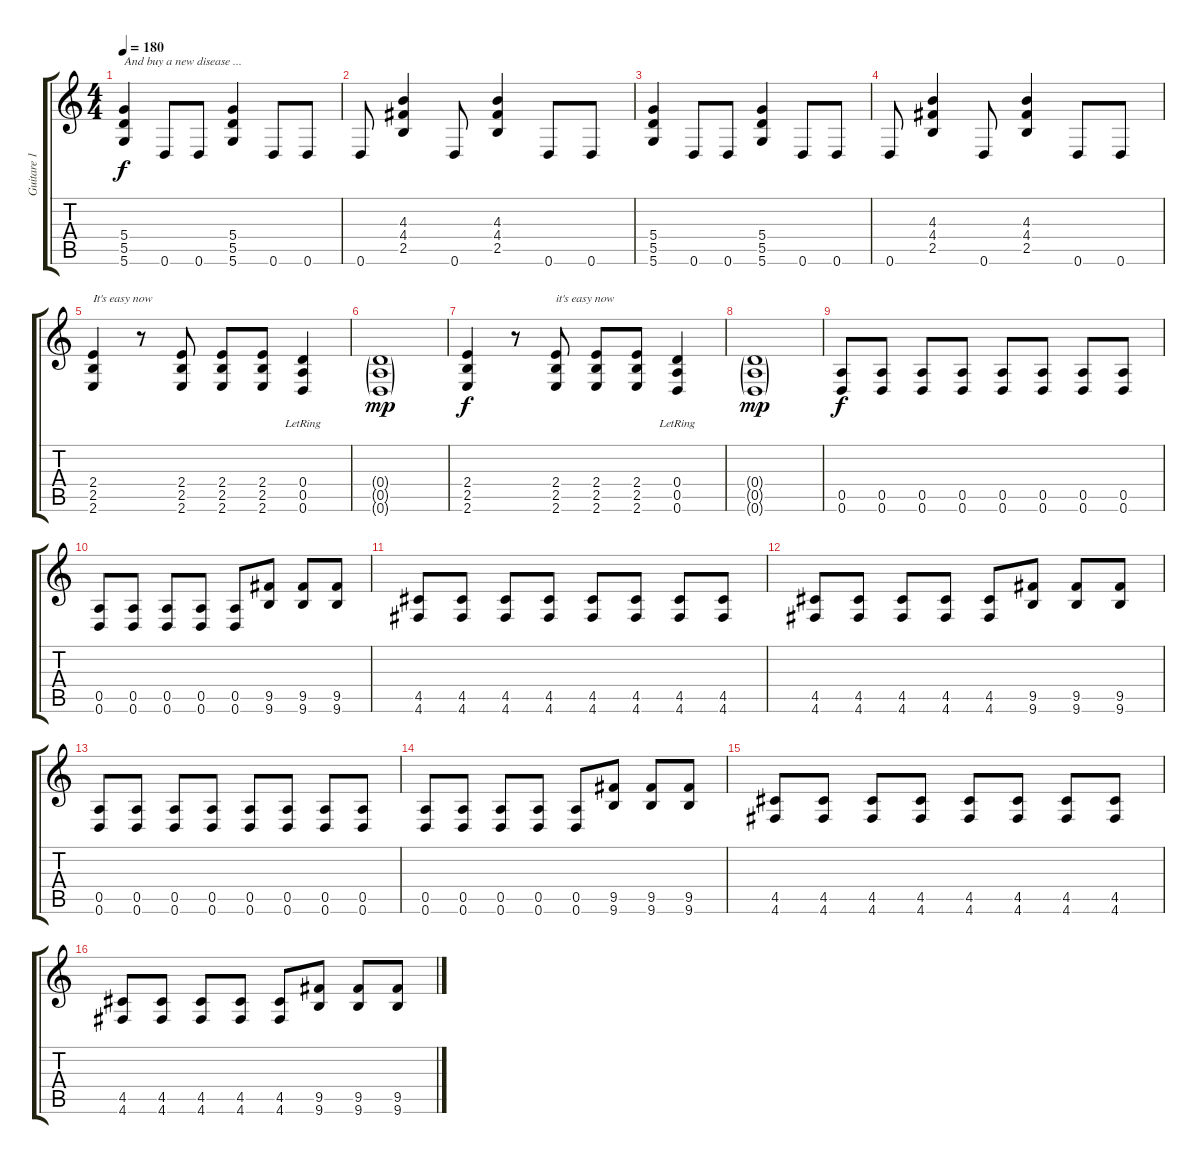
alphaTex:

\track ("Guitare 1" "Guitare 1") {instrument distortionguitar}
\staff {score tabs}
\tuning (E4 B3 G3 D3 A2 D2) {hide}
\ts (4 4)
\tempo 180
\clef g2
\ks c
(5.4 5.5 5.6).4{txt "And buy a new disease ..." dy f} 0.6.8 0.6.8 (5.4 5.5 5.6).4 0.6.8 0.6.8 |
0.6.8 (4.3 4.4 2.5).4 0.6.8 (4.3 4.4 2.5).4 0.6.8 0.6.8 |
(5.4 5.5 5.6).4 0.6.8 0.6.8 (5.4 5.5 5.6).4 0.6.8 0.6.8 |
0.6.8 (4.3 4.4 2.5).4 0.6.8 (4.3 4.4 2.5).4 0.6.8 0.6.8 |
(2.4 2.5 2.6).4{txt "It's easy now"} r.8 (2.4 2.5 2.6).8 (2.4 2.5 2.6).8 (2.4 2.5 2.6).8 (0.4{lr} 0.5{lr} 0.6{lr}).4 |
(0.4{g} 0.5{g} 0.6{g}).1{dy mp} |
(2.4 2.5 2.6).4{dy f} r.8 (2.4 2.5 2.6).8{txt "it's easy now"} (2.4 2.5 2.6).8 (2.4 2.5 2.6).8 (0.4{lr} 0.5{lr} 0.6{lr}).4 |
(0.4{g} 0.5{g} 0.6{g}).1{dy mp} |
(0.5 0.6).8{dy f} (0.5 0.6).8 (0.5 0.6).8 (0.5 0.6).8 (0.5 0.6).8 (0.5 0.6).8 (0.5 0.6).8 (0.5 0.6).8 |
(0.5 0.6).8 (0.5 0.6).8 (0.5 0.6).8 (0.5 0.6).8 (0.5 0.6).8 (9.5 9.6).8 (9.5 9.6).8 (9.5 9.6).8 |
(4.5 4.6).8 (4.5 4.6).8 (4.5 4.6).8 (4.5 4.6).8 (4.5 4.6).8 (4.5 4.6).8 (4.5 4.6).8 (4.5 4.6).8 |
(4.5 4.6).8 (4.5 4.6).8 (4.5 4.6).8 (4.5 4.6).8 (4.5 4.6).8 (9.5 9.6).8 (9.5 9.6).8 (9.5 9.6).8 |
(0.5 0.6).8 (0.5 0.6).8 (0.5 0.6).8 (0.5 0.6).8 (0.5 0.6).8 (0.5 0.6).8 (0.5 0.6).8 (0.5 0.6).8 |
(0.5 0.6).8 (0.5 0.6).8 (0.5 0.6).8 (0.5 0.6).8 (0.5 0.6).8 (9.5 9.6).8 (9.5 9.6).8 (9.5 9.6).8 |
(4.5 4.6).8 (4.5 4.6).8 (4.5 4.6).8 (4.5 4.6).8 (4.5 4.6).8 (4.5 4.6).8 (4.5 4.6).8 (4.5 4.6).8 |
(4.5 4.6).8 (4.5 4.6).8 (4.5 4.6).8 (4.5 4.6).8 (4.5 4.6).8 (9.5 9.6).8 (9.5 9.6).8 (9.5 9.6).8
